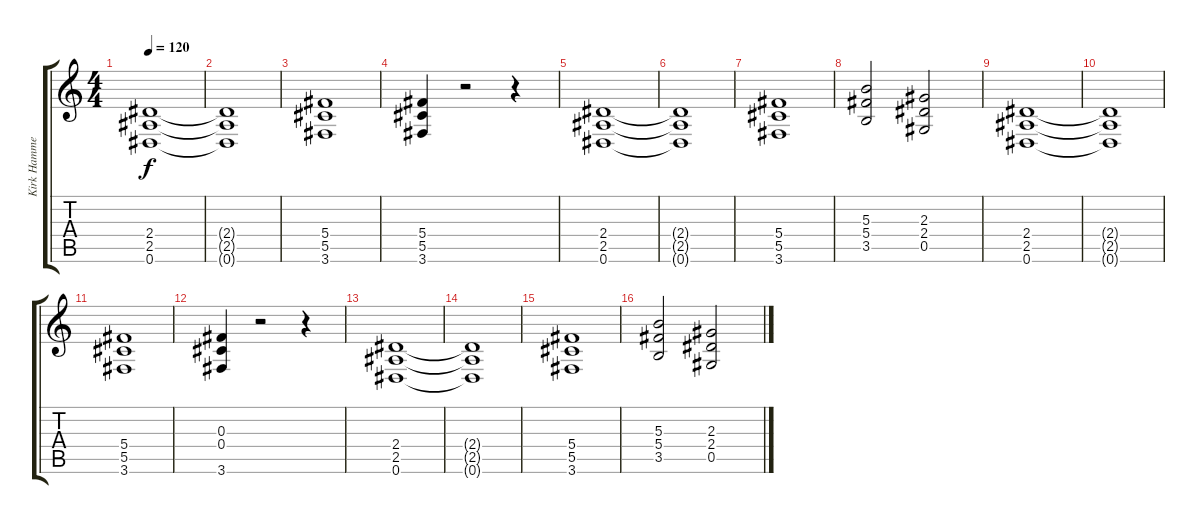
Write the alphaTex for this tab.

\track ("Kirk Hammet" "Kirk Hamme") {instrument distortionguitar}
\staff {score tabs}
\tuning (Eb4 Bb3 Gb3 Db3 Ab2 Eb2) {hide}
\ts (4 4)
\tempo 120
\clef g2
\ks c
(2.4 2.5 0.6).1{dy f} |
(2.4{t} 2.5{t} 0.6{t}).1 |
(5.4 5.5 3.6).1 |
(5.4 5.5 3.6).4 r.2 r.4 |
(2.4 2.5 0.6).1 |
(2.4{t} 2.5{t} 0.6{t}).1 |
(5.4 5.5 3.6).1 |
(5.3 5.4 3.5).2 (2.3 2.4 0.5).2 |
(2.4 2.5 0.6).1 |
(2.4{t} 2.5{t} 0.6{t}).1 |
(5.4 5.5 3.6).1 |
(0.3 0.4 3.6).4 r.2 r.4 |
(2.4 2.5 0.6).1 |
(2.4{t} 2.5{t} 0.6{t}).1 |
(5.4 5.5 3.6).1 |
(5.3 5.4 3.5).2 (2.3 2.4 0.5).2
